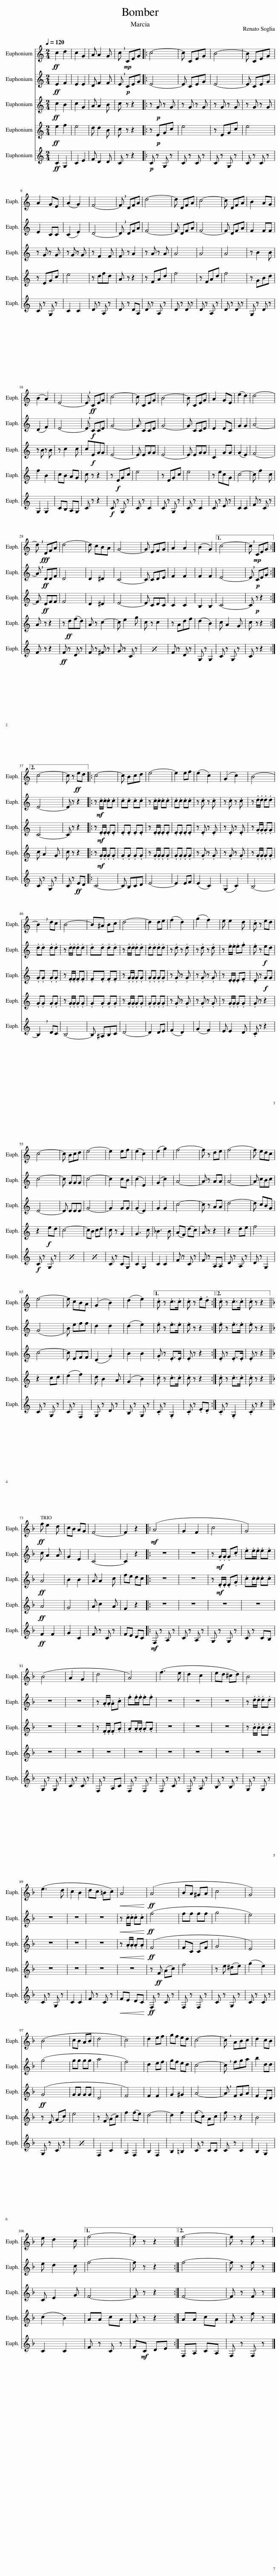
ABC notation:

X:1
%%score 1 2 3 4 5
L:1/8
Q:1/4=120
M:2/4
I:linebreak $
K:none
V:1 treble transpose=-14
V:2 treble transpose=-14
V:3 treble transpose=-14
V:4 treble transpose=-14
V:5 treble transpose=-14
V:1
[K:C]!ff! c2 d2 | c2 G2 | A A2 G | !breath!c!mp! CEG |: c4- | %5
 c CEG | B4- | B CEG |$ A2 GE | (A2 G2) | %10
 F4- | !breath!F DFA | d4- | d DFA | c4- | %15
 c DFA | B2 AG |$ (B2 A2) | E4- | !breath!E!ff! CEG | %20
 c4- | c CEG | B4- | B CEG | A2 GE | %25
 (e2 d2) | d4- |$ !breath!d!fff! DFA | d4- | d cBA | %30
 G4- | G EFG | A2 A2 | (B2 G2) |1 c4- | %35
 !breath!c!mp! CEG :|2$ c4- | c z!ff! ed |: c4- | c Bcd | %40
 e4- | e2 ef | (e2 c2) | (G2 c2) | B4- |$ %45
 !breath!B2 dc | B4- | B^A Bc | d4- | d2 de | %50
 (f2 d2) | (g2 f2) | e e2 d | .c z ed |$ c4- | %55
 c Bcd | e4- | e2 ef | (e2 c2) | (e2 g2) | %60
 f4- | f z de | f4- | f edc |$ e4- | %65
 e cBA | (G2 B2) | (d2 e2) |1 .c z .c>.c | .c z .e.d :|2 %70
 .c z .c>.c | .c z z2 ||$[K:F]!ff! f e2 d | cB AG | F4- | %75
 F2 z2 |:!mf! (A4 | G2 F2 | c4 | G4) |$ %80
 (B4 | A2 G2 | d4 | A4) | (f3 e | %85
 d2 c2 | ed ^cd) | B4 |$ (e3 d | c2 B2 | %90
 dc =Bc) |!<(! A4!<)! |!ff! (A4 | BA ^GA | c4 | %95
 G4) |$ (B4 | cB AB | d4 | c4) | %100
 d2 ef | gf ed | c4- | !breath!c ABc | d2 cB |$ %105
 e d2 c |1 f4- | f z z2 :|2 f4- | f z f z |] %110
V:2
[K:C]!ff! E2 F2 | E2 E2 | D F2 F | !breath!E!p! CEG |: E4- | %5
 E CEG | E4- | E CEG |$ E2 CC | (C2 E2) | %10
 D4- | !breath!D DFA | F4- | F DFA | F4- | %15
 F DFA | F2 FF |$ (D2 F2) | E4- | !breath!E!f! CCE | %20
 G4- | G CCE | G4- | G CCE | E2 EC | %25
 G2 G2 | A4- |$ !breath!A!ff! DDF | D4 | D2 ^D2 | %30
 C4- | C CDE | F2 F2 | F2 F2 |1 E4- | %35
 !breath!E!p! CEG :|2$ E4- | E z z2 |: z!mf! .c/.c/ .c.c | .c.c .c.c | %40
 z .c/.c/ .c.c | .c.c .c.c | z .c z .c | z .c z .c | z .d/.d/ .d.d |$ %45
 .d.d .d.d | z .d/.d/ .d.d | .d.d .d.d | z .d/.d/ .d.d | .d.d .d.d | %50
 z .d z .d | z .d z .d | z .e/.e/ .e.f | .e z!f! ed |$ c4- | %55
 c GGG | c4- | c2 cB | (c2 E2) | (G2 c2) | %60
 A4- | A z AA | A4- | A cBc |$ (G4 | %65
 B) eff | d2 d2 | (d2 e2) |1 .e z .e>.e | .e z z2 :|2 %70
 .e z .e>.e | .e z z2 ||$[K:F] c A2 A | G2 E2 | C4- | %75
 C2 z2 |: z4 | z4 | z!mf! .G/.G/ .G.c | .e.e/.e/ .e.e |$ %80
 z4 | z4 | z .A/.A/ .A.c | .f.f/.f/ .f.f | z4 | %85
 z4 | z4 | z .d/.d/ .d.d |$ z4 | z4 | %90
 z4 |!<(! z .c/.c/ .c.c!<)! |!ff! (f4 | ff ff | g4 | %95
 e4) |$ (g4 | gg gg | a4 | f4) | %100
 d2 ef | gf ed | c4- | !breath!c fga | b2 dd |$ %105
 e d2 c |1 f4- | f z z2 :|2 f4- | f z f z |] %110
V:3
[K:C]!ff! c2 B2 | c2 G2 | A A2 B | c z z2 |: z!p! G z G | %5
 z G z G | z G z G | z G z G |$ z G z G | z G z G | %10
 z F2 F | F z A2 | z A z A | A4 | A4 | %15
 A4 | z B2 B |$ z B z B | z c2 c | c!f!EGG | %20
 E4- | E EGG | E4- | E EGG | C2 GG | %25
 (G2 E2) | F4- |$ F!ff! DFF | F4 | D2 ^D2 | %30
 E4- | E CDC | C2 C2 | B,2 B,2 |1 C4- | %35
 C!p! z z2 :|2$ C4- | C z z2 |: z!mf! .E/.E/ .E.E | .E.E .E.E | %40
 z .E/.E/ .E.E | .E.E .E.E | z .E z .E | z .E z .E | z .G/.G/ .G.G |$ %45
 .G.G .G.G | z .F/.F/ .F.F | .F.F .F.F | z .G/.G/ .G.G | .G.G .G.G | %50
 z .G z .G | z .G z .G | z .E/.E/ .E.F | .E z!f! GG |$ E4- | %55
 E EEE | G4- | G2 GG | (G2 E2) | G2 G2 | %60
 c4- | c z AA | d4- | d cBG |$ c4- | %65
 c EFF | (D2 G2) | B2 B2 |1 .G z .E>.E | .E z z2 :|2 %70
 .E z .E>.E | .E z z2 ||$[K:F]!ff! A4 | B2 B2 | A A2 c | %75
 fe dc |: z4 | z4 | z!mf! .E/.E/ .E.G | .c.c/.c/ .c.c |$ %80
 z4 | z4 | z .F/.F/ .F.A | .A.A/.A/ .A.A | z4 | %85
 z4 | z4 | z .B/.B/ .B.B |$ z4 | z4 | %90
 z4 |!<(! z .A/.A/ .A.A!<)! |!ff! (F4 | FC CF | G4 | %95
 E4) |$!ff! (G4 | GG GG | D4 | F4) | %100
 F2 F2 | G2 ^G2 | A4- | !breath!A FGA | F2 DD |$ %105
 C E2 G |1 F4- | F z z2 :|2 F4- | F z F z |] %110
V:4
[K:C]!ff! e2 f2 | e4 | d d2 B | c z z2 |: z!p! EGc | %5
 e4 | z EGc | e4 |$ z EGc | e4 | %10
 z dfd | A z z2 | z FAd | f4 | z FAd | %15
 f4 | z GBd |$ f2 B2 | cB AG | c z z2 | %20
 z!f! EGc | e4 | z EGc | e4 | z ecG | %25
 c4- | c f2 c |$ A z z2 | z!ff! d(fd) | A z c2- | %30
 c e2 g | c z c2 | z Adf | (d2 B2) |1 c A2 G | %35
 c z z2 :|2$ c A2 G | c z z2 |: z!mf! .G/.G/ .G.G | .G.G .G.G | %40
 z .G/.G/ .G.G | .G.G .G.G | z .G z .G | z .G z .G | z .G/.G/ .G.G |$ %45
 .G.G .G.G | z .G/.G/ .G.G | .G.G .G.G | z .G/.G/ .G.G | .G.G .G.G | %50
 z .G z .G | z .G z .G | z .G/.G/ .G.G | .G z z2 |$ z2!f! ed | %55
 c4- | cB cd | c z G2 | G3 c | _B3 B | %60
 (AF) (dc) | A z z2 | z2 de | f4 |$ z2 cd | %65
 (e2 f2) | d B2 A | (G2 B2) |1 .c z .c>.c | .c z z2 :|2 %70
 .c z .c>.c | .c z z2 ||$[K:F]!ff! A4 | G4 | A c2 A | %75
 F2 z2 |: z4 | z4 | z4 | z4 |$ %80
 z4 | z4 | z4 | z4 | z4 | %85
 z4 | z4 | z4 |$ z4 | z4 | %90
 z4 | z4 | z!ff! F (Ac) | f4 | z e (^de) | %95
 (g2 e2) |$ z E (Gc) | e4 | z F (Ac) | f2 (fe) | %100
 d4- | d2 f2 | (fc) Ac | f z z2 | B4 |$ %105
 (c2 B2) |1 AA cA | F z z2 :|2 AA cA | F z f z |] %110
V:5
[K:C]!ff! C2 G,2 | C2 E2 | F D2 D | C z z2 |:!p! C z G, z | %5
 C z C z | C z G, z | C z C z |$ C z G, z | C2 C2 | %10
 D z A, z | D z DA, | D z A, z | D z D z | D z A, z | %15
 D z D z | G, z D z |$ G,2 G,2 | CB, A,G, | C z z2 | %20
!f! C z G, z | C z C2 | C z G, z | C z C2 | C z E z | %25
 C2 C2 | F z C z |$ F z z2 |!ff! F z D z | F z ^F z | %30
 G z C z | x4 | F z D z | G, z G,2 |1 C z G, z | %35
 C z z2 :|2$ C z G, z | C z!ff! ED |: C4- | C B,CD | %40
 E4- | E2 EF | (E2 C2) | (G,2 C2) | B,4- |$ %45
 !breath!B,2 DC | B,4- | B, ^A,B,C | D4- | D2 DE | %50
 (F2 D2) | (G2 F2) | E E2 D | .C z z2 |$!f! C z G, z | %55
 x4 | x4 | C z CG, | C2 G,2 | C2 C2 | %60
 F z C z | F z A,A, | D z A, z | D z G,2 |$ C z G, z | %65
 C z F,2 | G, z D z | B, z G, z |1 .C z .G,2 | .C z .E.D :|2 %70
 .C z .G,2 | .C z z2 ||$[K:F]!ff! F2 F2 | G2 C2 | F z C z | %75
 FE DC |:!mf! F, z A, z | C z A, z | G, z G, z | C z CB, |$ %80
 G, z G, z | C z C z | F, z A,C | F, z F, z | F, z C z | %85
 F, z A, z | B, z B, z | G, z G, z |$ C z G, z | C2 C2 | %90
 F z C z |!<(! FE DC!<)! |!ff! F, z C z | F, z F, z | C z G, z | %95
 C z C z |$ G, z C z | x4 | F,2 C2 | A,2 F,2 | %100
 B,2 F,2 | B,2 =B,2 | C z CC | C z C2 | B,2 G,2 |$ %105
 C2 C2 |1 F z C z | F!mf!C DE :|2 F,A, CA, | F, z F, z |] %110
